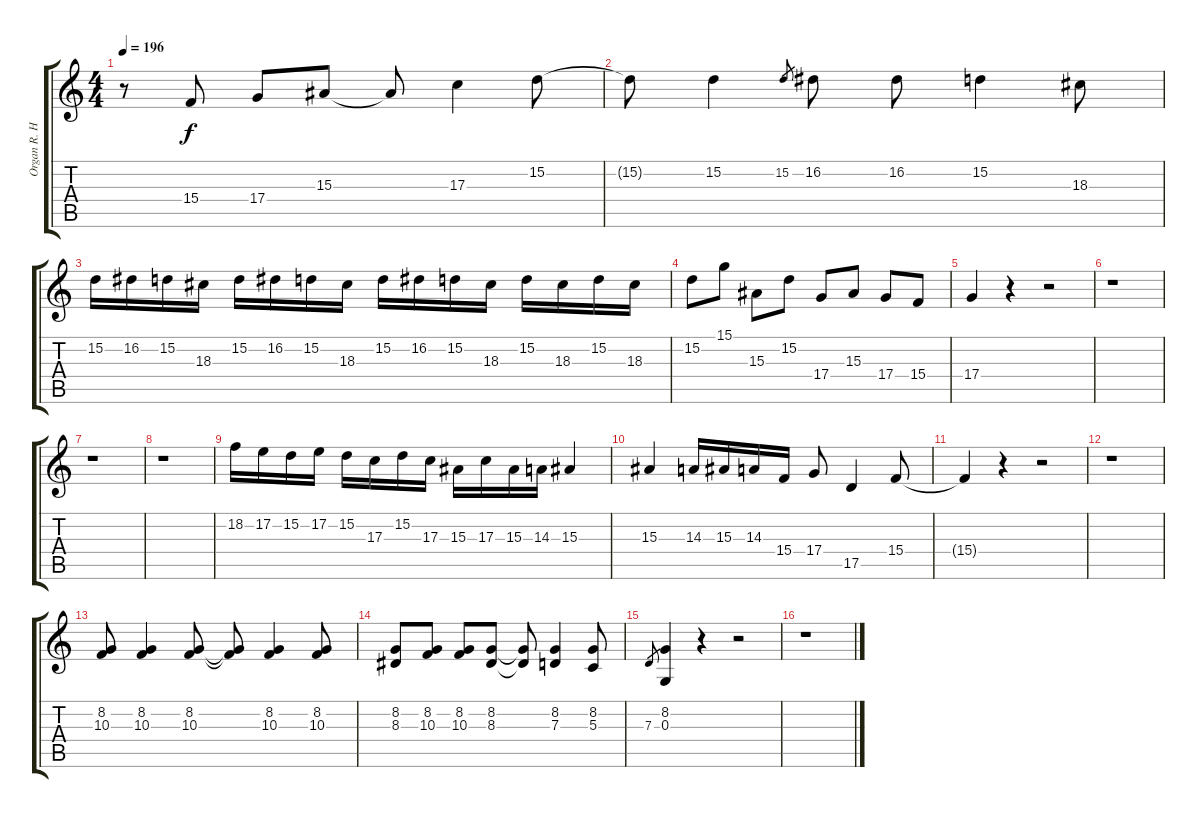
\track ("Organ R. Hand (J. Lord)" "Organ R. H") {instrument drawbarorgan}
\staff {score tabs}
\tuning (E4 B3 G3 D3 A2 D2) {hide}
\ts (4 4)
\tempo 196
\clef g2
\ks c
r.8{dy f} 15.4.8 17.4.8 15.3.8 15.3{t}.8 17.3.4 15.2.8 |
15.2{t}.8 15.2.4 15.2.8{gr} 16.2.8 16.2.8 15.2.4 18.3.8 |
15.2.16 16.2.16 15.2.16 18.3.16 15.2.16 16.2.16 15.2.16 18.3.16 15.2.16 16.2.16 15.2.16 18.3.16 15.2.16 18.3.16 15.2.16 18.3.16 |
15.2.8 15.1.8 15.3.8 15.2.8 17.4.8 15.3.8 17.4.8 15.4.8 |
17.4.4 r.4 r.2 |
r.1 |
r.1 |
r.1 |
18.2.16 17.2.16 15.2.16 17.2.16 15.2.16 17.3.16 15.2.16 17.3.16 15.3.16 17.3.16 15.3.16 14.3.16 15.3.4 |
15.3.4 14.3.16 15.3.16 14.3.16 15.4.16 17.4.8 17.5.4 15.4.8 |
15.4{t}.4 r.4 r.2 |
r.1 |
(8.2 10.3).8 (8.2 10.3).4 (8.2 10.3).8 (8.2{t} 10.3{t}).8 (8.2 10.3).4 (8.2 10.3).8 |
(8.2 8.3).8 (8.2 10.3).8 (8.2 10.3).8 (8.2 8.3).8 (8.2{t} 8.3{t}).8 (8.2 7.3).4 (8.2 5.3).8 |
7.3.8{gr} (8.2 0.3).4 r.4 r.2 |
r.1
